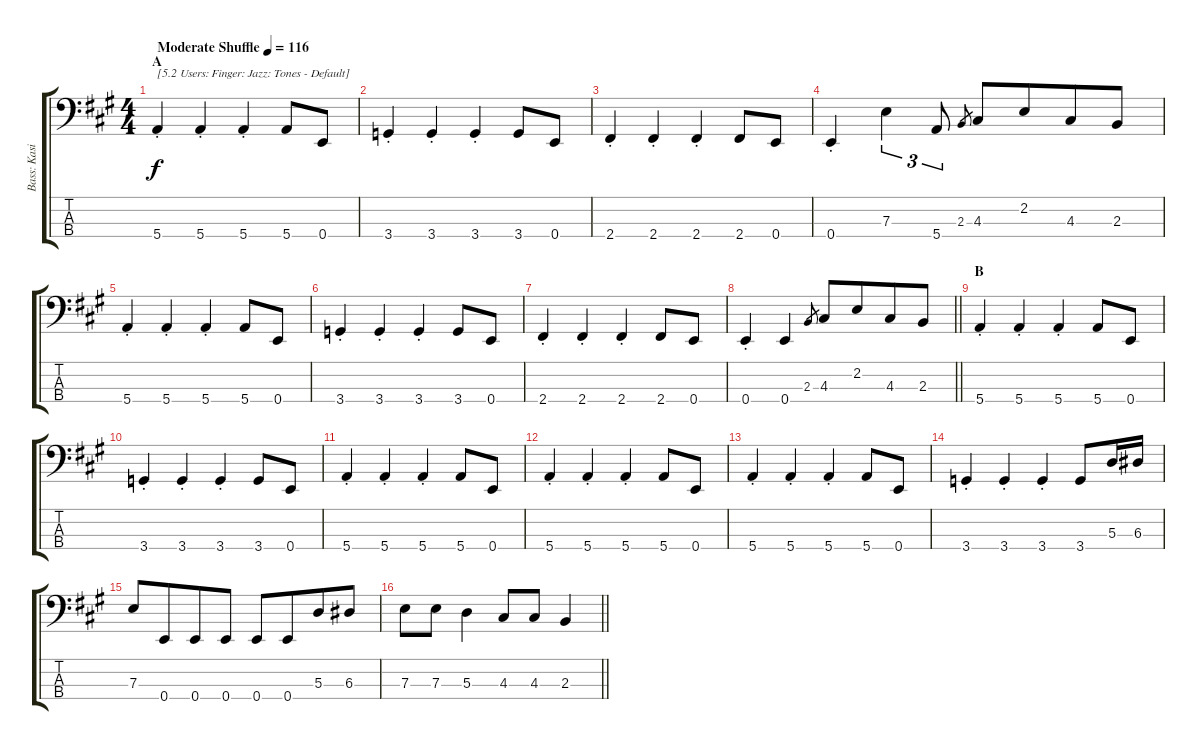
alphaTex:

\track ("Bass: Kasim" "Bass: Kasi") {instrument electricbassfinger}
\staff {score tabs}
\tuning (G2 D2 A1 E1) {hide}
\ts (4 4)
\section ("" "A")
\tempo (116 "Moderate Shuffle")
\clef f4
\ks a
5.4{st}.4{txt "[5.2 Users: Finger: Jazz: Tones - Default]" dy f instrument electricbassfinger} 5.4{st}.4 5.4{st}.4 5.4.8 0.4.8 |
3.4{st}.4 3.4{st}.4 3.4{st}.4 3.4.8 0.4.8 |
2.4{st}.4 2.4{st}.4 2.4{st}.4 2.4.8 0.4.8 |
0.4{st}.4 7.3.4{tu (3 2)} 5.4.8{tu (3 2)} 2.3.8{gr} 4.3.8 2.2.8{beam merge} 4.3.8 2.3.8 |
5.4{st}.4 5.4{st}.4 5.4{st}.4 5.4.8 0.4.8 |
3.4{st}.4 3.4{st}.4 3.4{st}.4 3.4.8 0.4.8 |
2.4{st}.4 2.4{st}.4 2.4{st}.4 2.4.8 0.4.8 |
\barLineRight lightlight
0.4{st}.4 0.4.4 2.3.8{gr} 4.3.8 2.2.8{beam merge} 4.3.8 2.3.8 |
\section ("" "B")
5.4{st}.4 5.4{st}.4 5.4{st}.4 5.4.8 0.4.8 |
3.4{st}.4 3.4{st}.4 3.4{st}.4 3.4.8 0.4.8 |
5.4{st}.4 5.4{st}.4 5.4{st}.4 5.4.8 0.4.8 |
5.4{st}.4 5.4{st}.4 5.4{st}.4 5.4.8 0.4.8 |
5.4{st}.4 5.4{st}.4 5.4{st}.4 5.4.8 0.4.8 |
3.4{st}.4 3.4{st}.4 3.4{st}.4 3.4.8 5.3.16 6.3.16 |
7.3.8 0.4.8{beam merge} 0.4.8 0.4.8 0.4.8 0.4.8{beam merge} 5.3.8 6.3.8 |
\barLineRight lightlight
7.3.8 7.3.8 5.3.4 4.3.8 4.3.8 2.3.4
